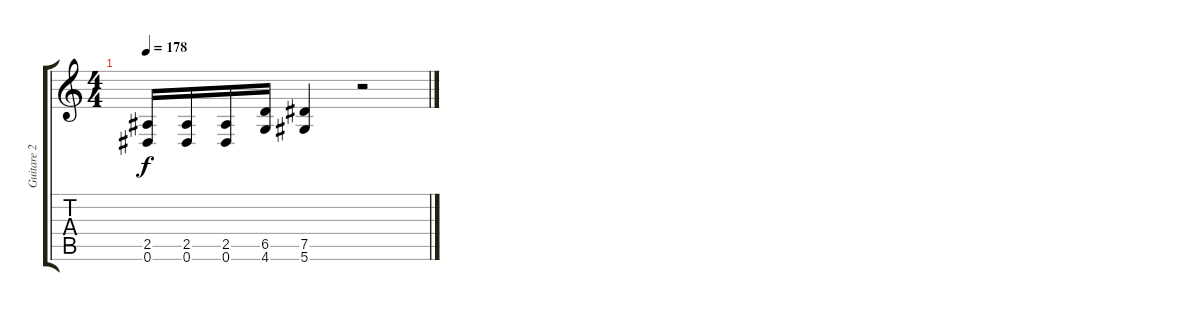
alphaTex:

\track ("Guitare 2" "Guitare 2") {instrument distortionguitar}
\staff {score tabs}
\tuning (Eb4 Bb3 Gb3 Db3 Ab2 Eb2) {hide}
\ts (4 4)
\tempo 178
\clef g2
\ks c
(2.5 0.6).16{dy f} (2.5 0.6).16 (2.5 0.6).16 (6.5 4.6).16 (7.5 5.6).4 r.2
